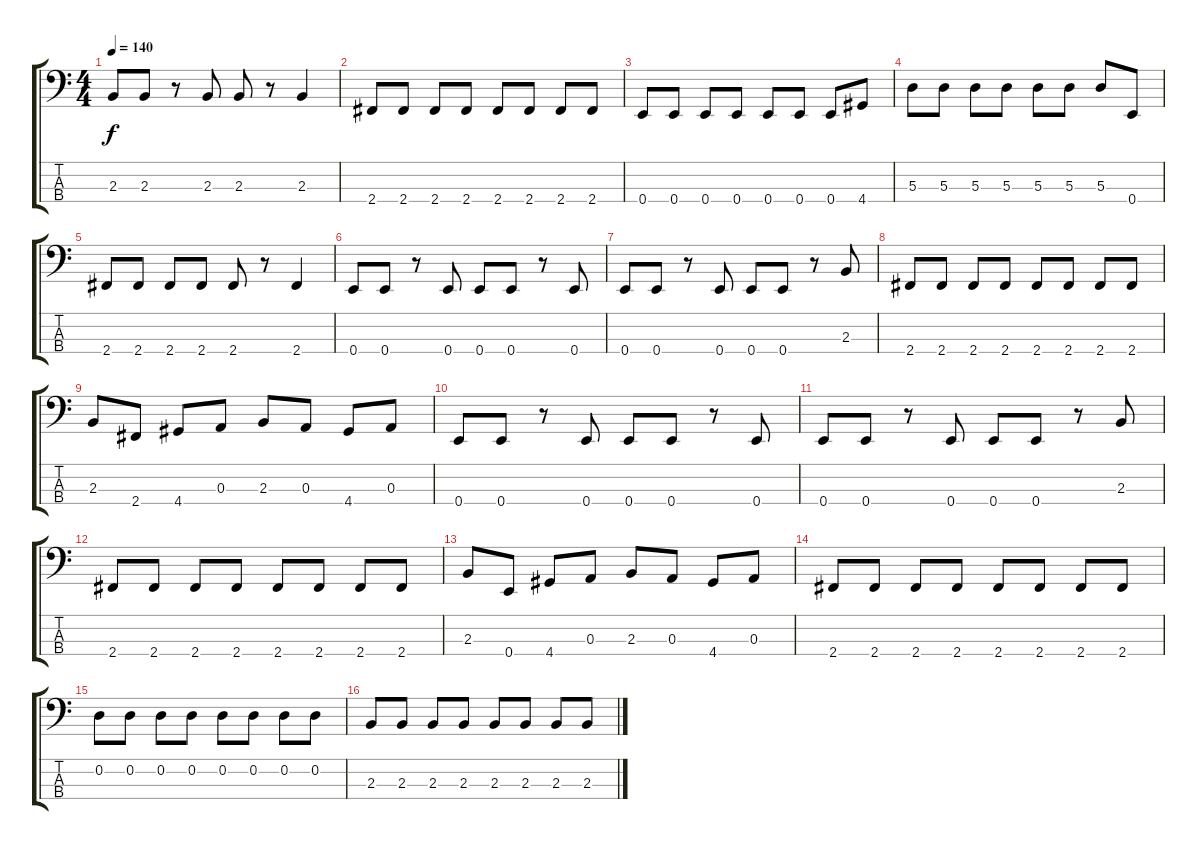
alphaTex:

\track "" {instrument electricbassfinger}
\staff {score tabs}
\tuning (G2 D2 A1 E1) {hide}
\ts (4 4)
\tempo 140
\clef f4
\ks c
2.3.8{dy f} 2.3.8 r.8 2.3.8 2.3.8 r.8 2.3.4 |
2.4.8 2.4.8 2.4.8 2.4.8 2.4.8 2.4.8 2.4.8 2.4.8 |
0.4.8 0.4.8 0.4.8 0.4.8 0.4.8 0.4.8 0.4.8 4.4.8 |
5.3.8 5.3.8 5.3.8 5.3.8 5.3.8 5.3.8 5.3.8 0.4.8 |
2.4.8 2.4.8 2.4.8 2.4.8 2.4.8 r.8 2.4.4 |
0.4.8 0.4.8 r.8 0.4.8 0.4.8 0.4.8 r.8 0.4.8 |
0.4.8 0.4.8 r.8 0.4.8 0.4.8 0.4.8 r.8 2.3.8 |
2.4.8 2.4.8 2.4.8 2.4.8 2.4.8 2.4.8 2.4.8 2.4.8 |
2.3.8 2.4.8 4.4.8 0.3.8 2.3.8 0.3.8 4.4.8 0.3.8 |
0.4.8 0.4.8 r.8 0.4.8 0.4.8 0.4.8 r.8 0.4.8 |
0.4.8 0.4.8 r.8 0.4.8 0.4.8 0.4.8 r.8 2.3.8 |
2.4.8 2.4.8 2.4.8 2.4.8 2.4.8 2.4.8 2.4.8 2.4.8 |
2.3.8 0.4.8 4.4.8 0.3.8 2.3.8 0.3.8 4.4.8 0.3.8 |
2.4.8 2.4.8 2.4.8 2.4.8 2.4.8 2.4.8 2.4.8 2.4.8 |
0.2.8 0.2.8 0.2.8 0.2.8 0.2.8 0.2.8 0.2.8 0.2.8 |
2.3.8 2.3.8 2.3.8 2.3.8 2.3.8 2.3.8 2.3.8 2.3.8
